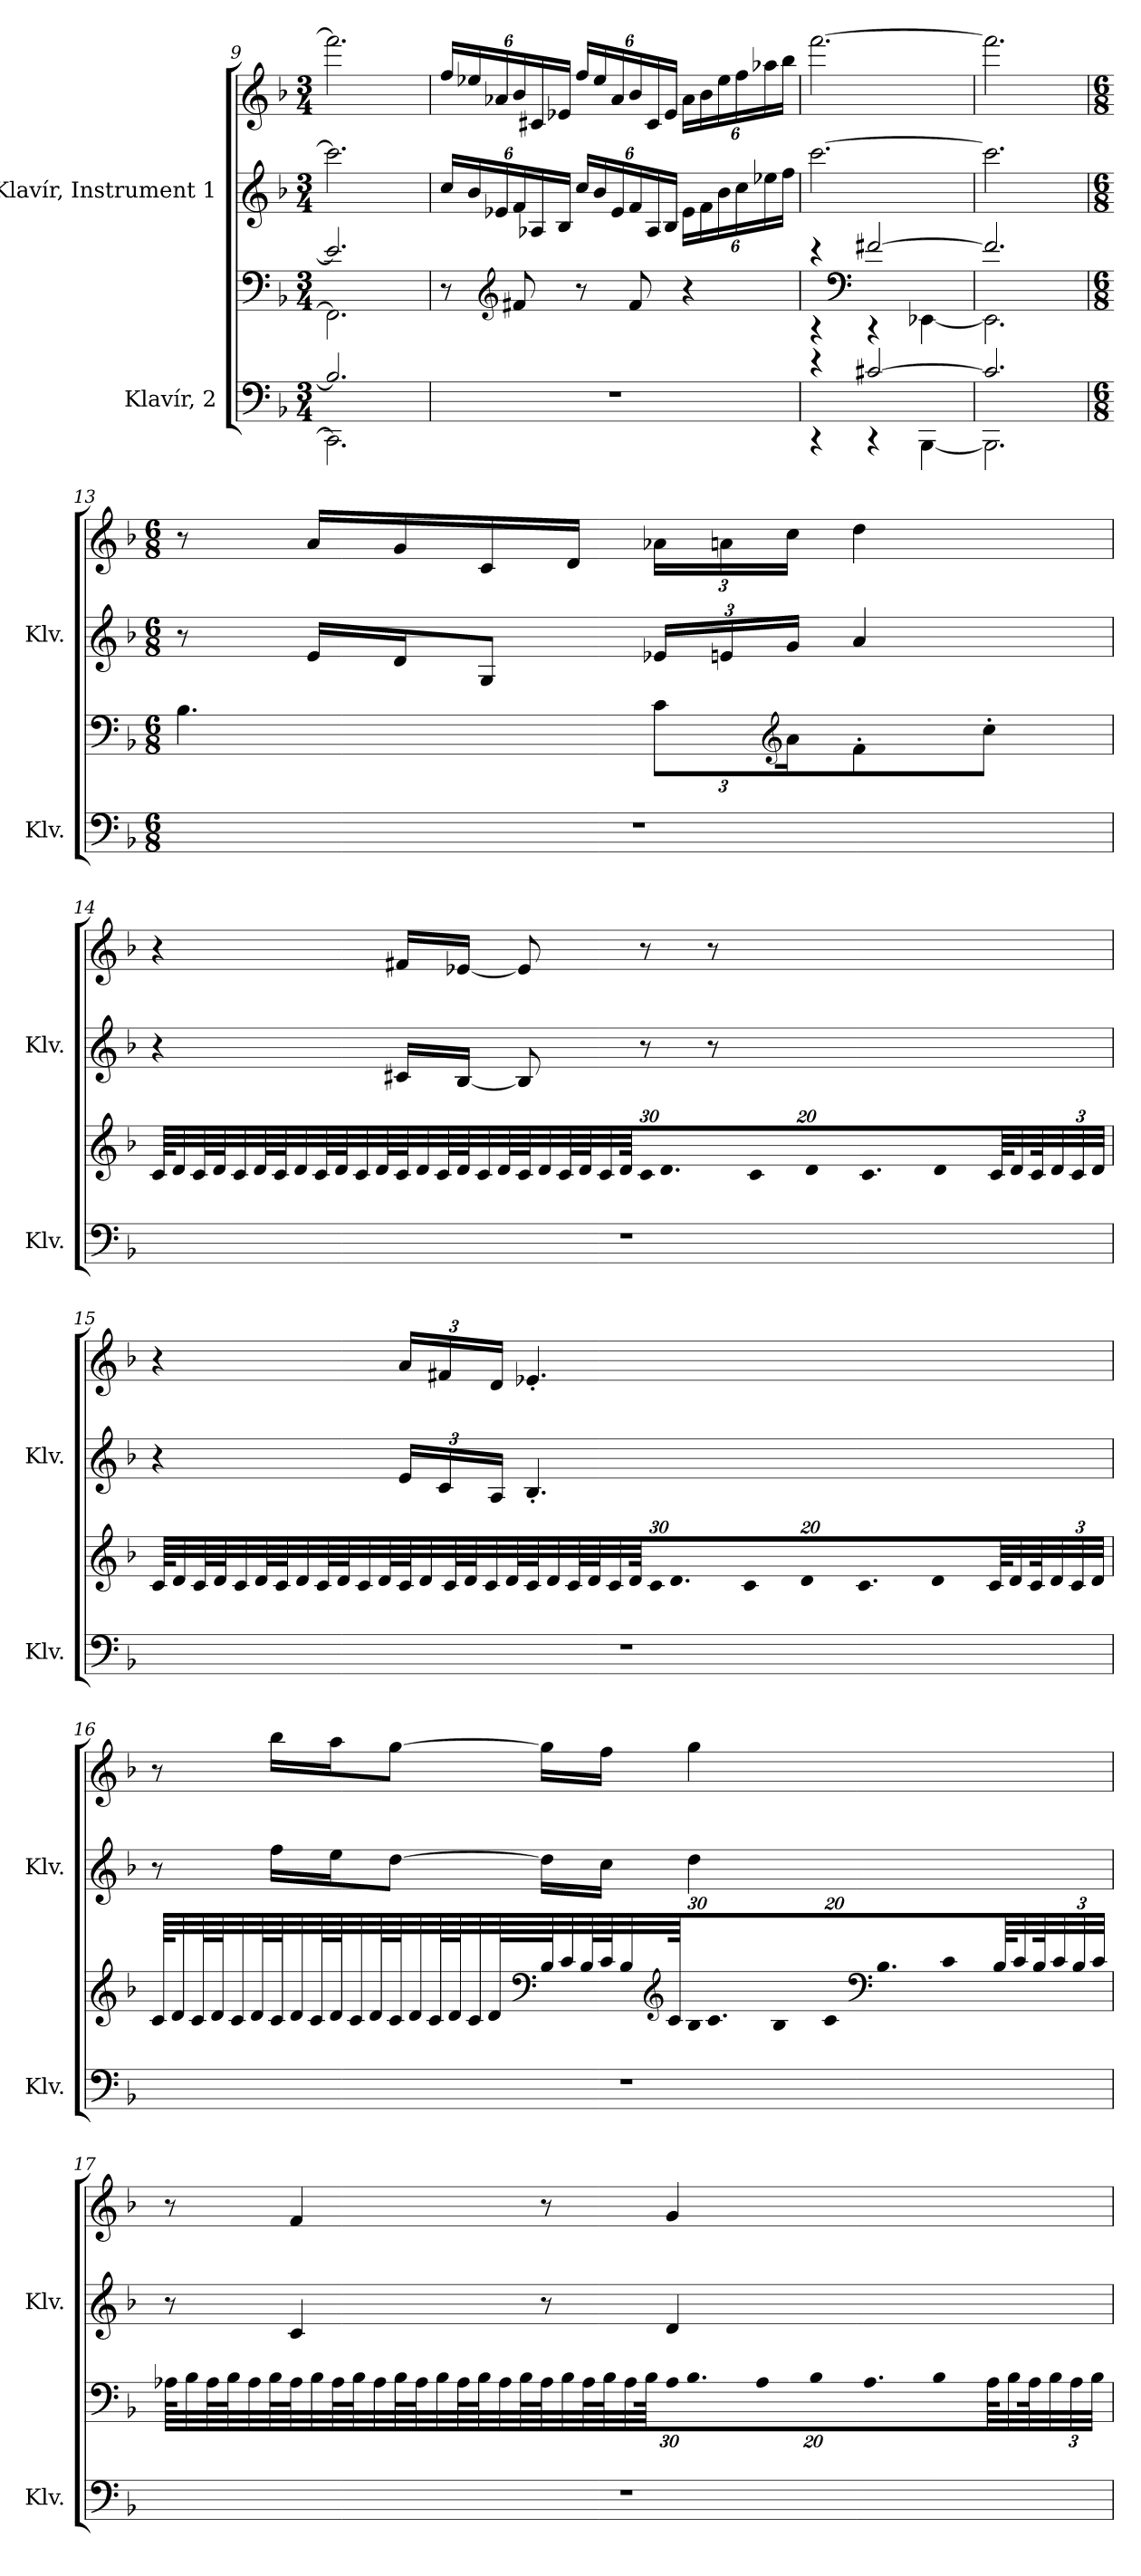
**kern	**kern	**kern	**kern
*part2	*part2	*part1	*part1
*staff4	*staff3	*staff2	*staff1
*I"Klavír, 2	*	*I"Klavír, Instrument  1	*
*I'Klv.	*	*I'Klv.	*
*clefF4	*clefF4	*clefG2	*clefG2
*k[b-]	*k[b-]	*k[b-]	*k[b-]
*M3/4	*M3/4	*M3/4	*M3/4
=9	=9	=9	=9
*^	*^	*	*
2.B-/]	2.CC\]	2.e-/]	2.FF\]	2.ccc\]	2.fff\]
*v	*v	*	*	*	*
*	*v	*v	*	*
!!LO:LB:g=z
=10	=10	=10	=10
*	*	*Xbrackettup	*Xbrackettup
*	*	*	*MM90
2.r	8r	24cc/LL	24ff/LL
*	*	*	*MM110
.	.	24b-/	24ee-X/
.	.	24e-X/	24a-X/
*	*clefG2	*	*
.	8f#X/	24f/	24b-/
.	.	24A-X/	24c#X/
*	*	*	*MM80
.	.	24B-/JJ	24e-X/JJ
*	*	*	*MM110
.	8r	24cc/LL	24ff/LL
.	.	24b-/	24ee-/
.	.	24e-/	24a-/
.	8f#/	24f/	24b-/
*	*	*	*MM113
.	.	24A-/	24c#/
.	.	24B-/JJ	24e-/JJ
*	*	*	*MM90
.	4r	24e-\LL	24a-\LL
*	*	*	*MM100
.	.	24f\	24b-\
*	*	*	*MM110
.	.	24b-\	24ee-\
*	*	*	*MM100
.	.	24cc\	24ff\
*	*	*	*MM103
.	.	24ee-X\	24aa-X\
*	*	*	*MM90
.	.	24ff\JJ	24bb-\JJ
=11	=11	=11	=11
*	*	*	*MM60
*^	*^	*	*
4r	4r	4r	4r	[2.ccc\	[2.fff\
*	*	*clefF4	*	*	*
[2c#X/	4r	[2f#X/	4r	.	.
.	[4BBB-\	.	[4EE-X\	.	.
=12	=12	=12	=12	=12	=12
2.c#/]	2.BBB-\]	2.f#/]	2.EE-\]	2.ccc\]	2.fff\]
*v	*v	*	*	*	*
*	*v	*v	*	*
!!LO:LB:g=z
=13	=13	=13	=13
*M6/8	*M6/8	*M6/8	*M6/8
*	*	*	*MM50
2.r	4.B-\	8r	8r
*	*	*	*MM45
.	.	16e/LL	16a/LL
*	*	*	*MM60
.	.	16d/J	16g/
*	*	*	*MM55
.	.	8G/J	16c/
*	*	*	*MM50
.	.	.	16d/JJ
*	*Xbrackettup	*	*
*	*	*	*MM40
.	12c\L	24e-X/LL	24a-X\LL
*	*	*	*MM50
.	.	24en/	24an\
*	*clefG2	*	*
.	24a\K	24g/JJ	24cc\JJ
.	8f'\	4a/	4dd\
.	8cc'\J	.	.
!!LO:PB:g=z
=14	=14	=14	=14
*	*	*	*MM60
2.r	64c/KLLL	4r	4r
.	32d/	.	.
.	64c/L	.	.
.	64d/J	.	.
.	32c/	.	.
.	64d/L	.	.
.	64c/J	.	.
.	32d/	.	.
.	64c/L	.	.
.	64d/J	.	.
.	32c/	.	.
.	64d/L	.	.
.	64c/J	16c#X/LL	16f#X/LL
.	32d/	.	.
.	64c/L	.	.
.	64d/J	[16B-/JJ	[16e-X/JJ
.	32c/	.	.
.	64d/L	.	.
.	64c/J	8B-/]	8e-/]
.	32d/	.	.
.	64c/L	.	.
.	64d/J	.	.
.	32c/	.	.
.	64d/L	.	.
!	!LO:N:vis=256%9	!	!
.	960%17c/	8r	8r
!	!LO:N:vis=32.	!	!
.	640%17d/	.	.
.	1920ryy	.	.
!	!LO:N:vis=256%9	!	!
.	960%17c/	.	.
!	!LO:N:vis=256%9	!	!
.	960%17d/	.	.
!	!LO:N:vis=32.	!	!
.	640%17c/	.	.
.	1920ryy	.	.
!	!LO:N:vis=256%9	!	!
.	960%17d/	.	.
.	64c/J	8r	8r
.	32d/	.	.
.	64c/K	.	.
.	48d/	.	.
.	48c/	.	.
.	48d/JJJ	.	.
!!LO:LB:g=z
=15	=15	=15	=15
2.r	64c/KLLL	4r	4r
.	32d/	.	.
.	64c/L	.	.
.	64d/J	.	.
.	32c/	.	.
.	64d/L	.	.
.	64c/J	.	.
.	32d/	.	.
.	64c/L	.	.
.	64d/J	.	.
.	32c/	.	.
.	64d/L	.	.
*	*	*	*MM50
.	64c/J	24e/LL	24a/LL
.	32d/	.	.
*	*	*	*MM60
.	.	24c/	24f#X/
.	64c/L	.	.
.	64d/J	.	.
.	32c/	.	.
.	.	24A/JJ	24d/JJ
.	64d/L	.	.
.	64c/J	4.B-'/	4.e-X'/
.	32d/	.	.
.	64c/L	.	.
.	64d/J	.	.
.	32c/	.	.
.	64d/L	.	.
!	!LO:N:vis=256%9	!	!
.	960%17c/	.	.
!	!LO:N:vis=32.	!	!
.	640%17d/	.	.
.	1920ryy	.	.
!	!LO:N:vis=256%9	!	!
.	960%17c/	.	.
!	!LO:N:vis=256%9	!	!
.	960%17d/	.	.
!	!LO:N:vis=32.	!	!
.	640%17c/	.	.
.	1920ryy	.	.
!	!LO:N:vis=256%9	!	!
.	960%17d/	.	.
.	64c/J	.	.
.	32d/	.	.
.	64c/K	.	.
.	48d/	.	.
.	48c/	.	.
.	48d/JJJ	.	.
!!LO:LB:g=z
=16	=16	=16	=16
2.r	64c/KLLL	8r	8r
.	32d/	.	.
.	64c/L	.	.
.	64d/J	.	.
.	32c/	.	.
.	64d/L	.	.
*	*	*	*MM40
.	64c/J	16ff\LL	16bb-\LL
.	32d/	.	.
.	64c/L	.	.
*	*	*	*MM50
.	64d/J	16ee\J	16aa\J
.	32c/	.	.
.	64d/L	.	.
*	*	*	*MM60
.	64c/J	[8dd\J	[8gg\J
.	32d/	.	.
.	64c/L	.	.
.	64d/J	.	.
.	32c/	.	.
.	64d/L	.	.
*	*clefF4	*	*
*	*	*	*MM45
.	64B-/J	16dd\LL]	16gg\LL]
.	32c/	.	.
.	64B-/L	.	.
*	*	*	*MM50
.	64c/J	16cc\JJ	16ff\JJ
.	32B-/	.	.
*	*clefG2	*	*
.	64c/L	.	.
!	!LO:N:vis=256%9	!	!
.	960%17B-/	4dd\	4gg\
!	!LO:N:vis=32.	!	!
.	640%17c/	.	.
.	1920ryy	.	.
!	!LO:N:vis=256%9	!	!
.	960%17B-/	.	.
!	!LO:N:vis=256%9	!	!
.	960%17c/	.	.
*	*clefF4	*	*
!	!LO:N:vis=32.	!	!
.	640%17B-/	.	.
.	1920ryy	.	.
!	!LO:N:vis=256%9	!	!
.	960%17c/	.	.
.	64B-/J	.	.
.	32c/	.	.
.	64B-/K	.	.
.	48c/	.	.
.	48B-/	.	.
.	48c/JJJ	.	.
!!LO:PB:g=z
=17	=17	=17	=17
2.r	64A-X\KLLL	8r	8r
.	32B-\	.	.
.	64A-\L	.	.
.	64B-\J	.	.
.	32A-\	.	.
.	64B-\L	.	.
.	64A-\J	4c/	4f/
.	32B-\	.	.
.	64A-\L	.	.
.	64B-\J	.	.
.	32A-\	.	.
.	64B-\L	.	.
.	64A-\J	.	.
.	32B-\	.	.
.	64A-\L	.	.
.	64B-\J	.	.
.	32A-\	.	.
.	64B-\L	.	.
*	*	*	*MM40
.	64A-\J	8r	8r
.	32B-\	.	.
.	64A-\L	.	.
.	64B-\J	.	.
.	32A-\	.	.
.	64B-\L	.	.
*	*	*	*MM35
!	!LO:N:vis=256%9	!	!
.	960%17A-\	4d/	4g/
!	!LO:N:vis=32.	!	!
.	640%17B-\	.	.
.	1920ryy	.	.
!	!LO:N:vis=256%9	!	!
.	960%17A-\	.	.
!	!LO:N:vis=256%9	!	!
.	960%17B-\	.	.
!	!LO:N:vis=32.	!	!
.	640%17A-\	.	.
.	1920ryy	.	.
!	!LO:N:vis=256%9	!	!
.	960%17B-\	.	.
.	64A-\J	.	.
.	32B-\	.	.
.	64A-\K	.	.
.	48B-\	.	.
.	48A-\	.	.
.	48B-\JJJ	.	.
=	=	=	=
*-	*-	*-	*-
